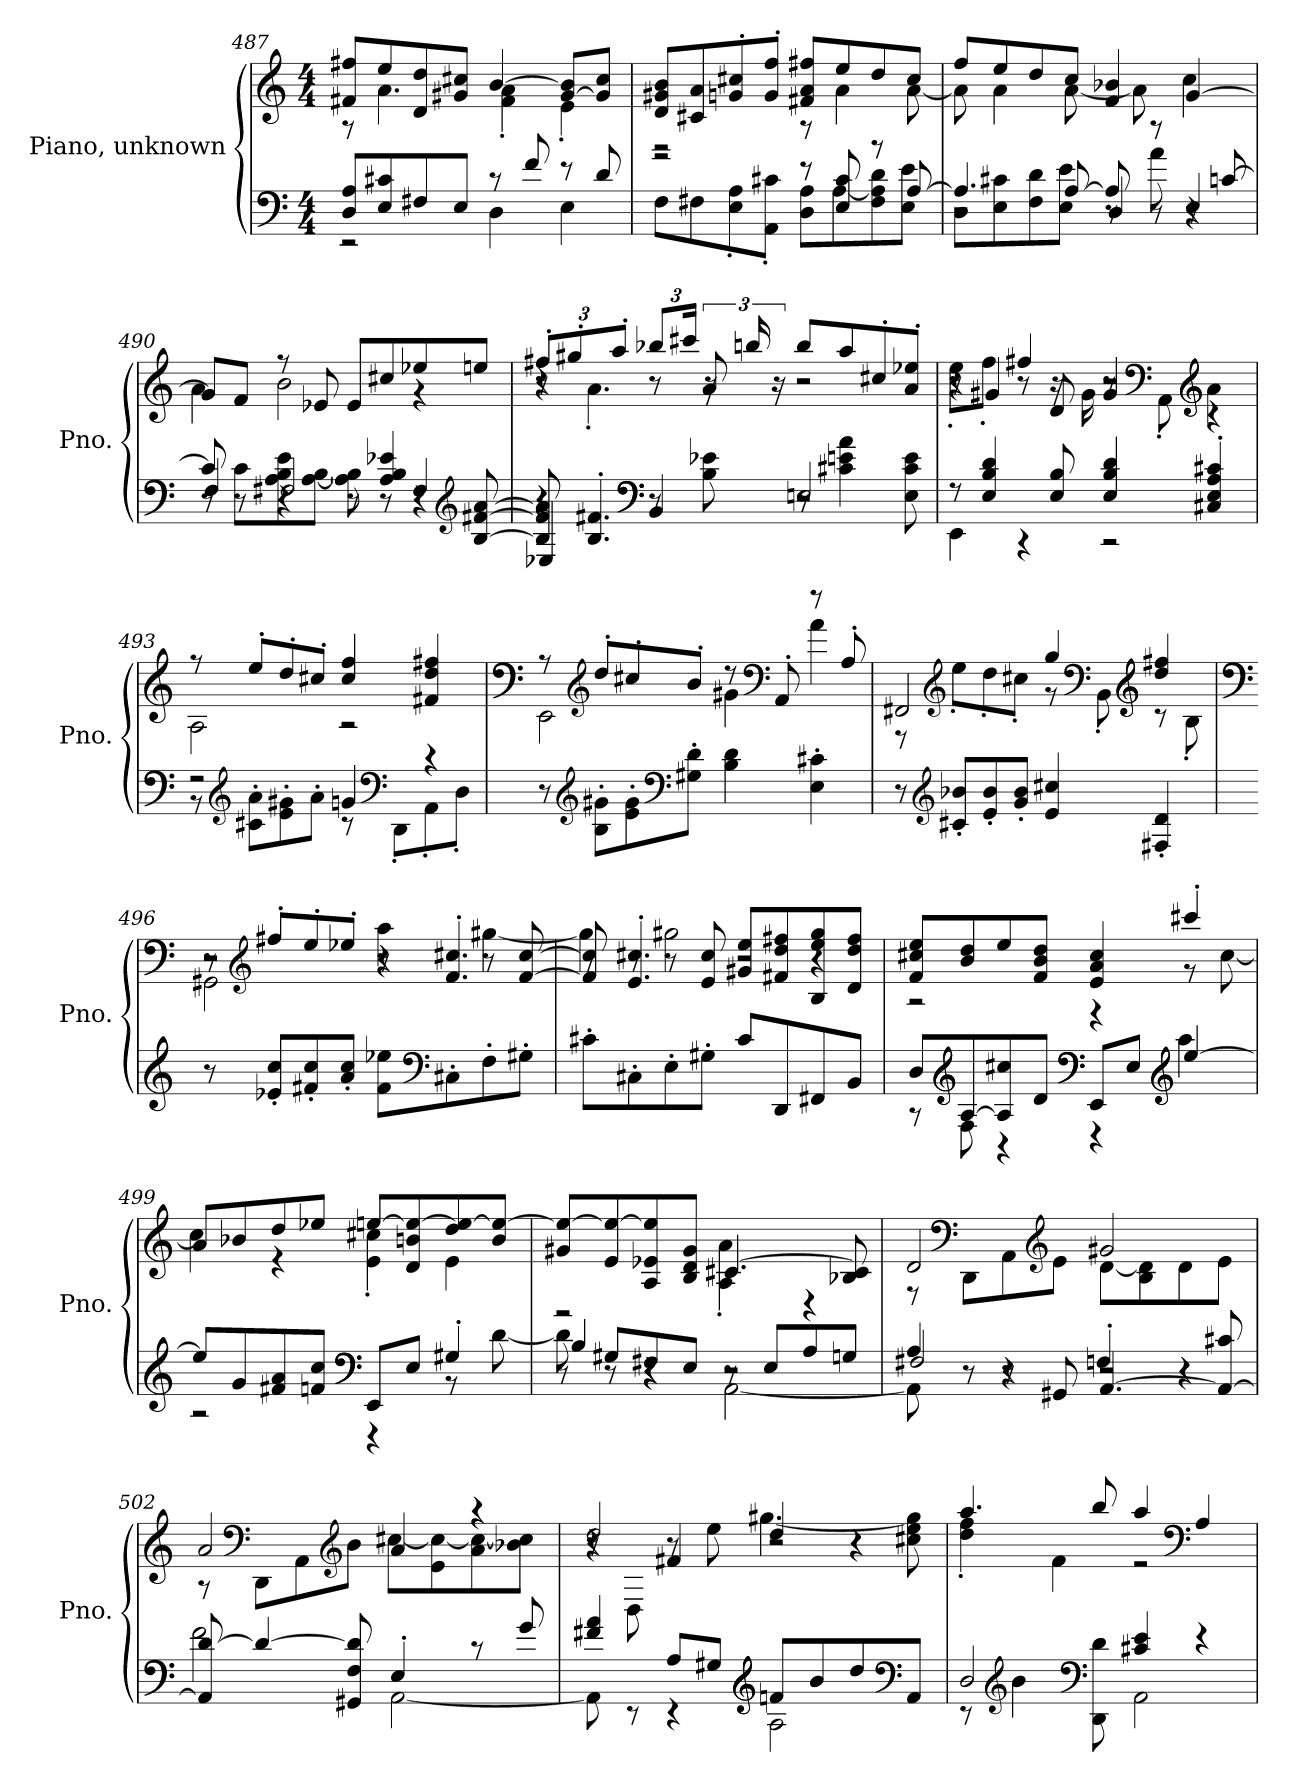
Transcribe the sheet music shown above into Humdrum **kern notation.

**kern	**kern
*part1	*part1
*staff2	*staff1
*I"Piano, unknown	*
*I'Pno.	*
*clefF4	*clefG2
*k[]	*k[]
*M4/4	*M4/4
=487	=487
*^	*^
8D/ 8A/L	2r	8f#X/ 8ff#X/L	8r
8E/ 8c#X/	.	8ee/	4.a\
8F#X/	.	8d/ 8dd/	.
8E/J	.	8g#X/ 8cc#X/J	.
8r	4D\	[4b/	4f#\' 4a\'
8f/	.	.	.
8r	4E\	[8g#/ 8b/]L	4e'\
8d/	.	8g#/] 8cc#/J	.
!!LO:PB:g=z	!!
=488	=488	=488	=488
2r	8F\L	8d/ 8g#X/ 8b/L	2r
.	8F#X\	8c#X/ 8a/	.
.	8E\' 8A\'	8gn/' 8cc#X/'	.
.	8AA\' 8c#X\'J	8g/' 8ff/'J	.
8r	8D\ 8A\L	8f#X/ 8a/ 8ff#X/L	8r
8E/ 8c#/	[8A\	8ee/	4a\
8r	8F#\ 8A\] 8d\	8dd/	.
[8A/	8E\ 8e\J	8cc#/J	[8a\
=489	=489	=489	=489
*	*^	*	*
4.A/]	8D\L	2r	8ff/L	8a\]
.	8E\ 8c#X\	.	8ee/	4a\
.	8F\ 8d\	.	8dd/	.
[8A/	8E\ 8e\J	.	8cc/J	[8a\
8A/]	8r	4D/	4f/ 4b-X/	8a\]
8r	8a\	.	.	8r
8r	4r	4E/	[4g/	4cc\
[8cn/	.	.	.	.
!!LO:LB:g=z	!!
=490	=490	=490	=490	=490
8c/]	8r	4F/	8g/L]	4a\
8r	8c\L	.	8f/J	.
4r	8A\ 8B\ 8e\	2F#X/	8r	2b\
.	[8A\ [8B\J	.	8e-X/	.
8r	8A\] 8B\]	.	8e-/L	.
4A/ 4B/ 4e-X/	8r	.	8cc#X/	.
.	4r	4F#/	8ee-X/	4r
*clefG2	*	*	*	*
[8B/ [8f#X/ [8a/	.	.	8een/J	.
*	*	*	*v	*v
=491	=491	=491	=491
*	*	*	*Xbrackettup
*	*	*	*^
*	*	*	*	*^
8B/] 8f#/] 8a/]	4r	4E-X/	12ff#X'/L	8r	4r
.	.	.	12gg#X'/	.	.
4.B/' 4.f#X/'	.	.	.	4.a'\	.
.	.	.	12aa'/J	.	.
*clefF4	*	*	*	*	*
.	8r	4BB/	12bb-X/L	.	8r
.	.	.	24ccc#X/Jk	.	.
*	*	*	*brackettup	*	*
.	8B\ 8e-X\	.	24r	.	8a/
.	.	.	24bbn/	.	.
.	.	.	24r	.	.
2r	8r	2En/	8bb/L	2r	2r
.	4c#X\ 4en\ 4a\	.	8aa/	.	.
.	.	.	8cc#X'/	.	.
.	8E\ 8c#\ 8e\	.	8a/' 8ee-X/'J	.	.
*	*v	*v	*	*	*
!!LO:LB:g=z	!!	!!
=492	=492	=492	=492	=492
8r	4EE\	4r	8ee'\L	8r
4E/ 4B/ 4d/	.	.	8ff'\J	4g#X/
.	4r	4ff#X/	8r	.
8E/ 8B/	.	.	16r	8d/
.	.	.	16g#\	.
4E/ 4B/ 4d/	2r	2r	8r	4g#/
*	*	*clefF4	*	*
.	.	.	8AA'\	.
*	*	*clefG2	*	*
4C#X/' 4E/' 4A/' 4c#X/'	.	.	4a\	4r
*	*	*	*v	*v
=493	=493	=493	=493
2r	8r	8r	2A\
*clefG2	*	*	*
.	8c#X\' 8a\'L	8ee'/L	.
.	8e\' 8g#X\'	8dd'/	.
.	8a'\J	8cc#X'/J	.
4gn/	8r	4cc#/ 4ff/	2r
*clefF4	*	*	*
.	8DD'\L	.	.
4r	8AA'\	4f#X/ 4dd/ 4ff#X/	.
.	8D'\J	.	.
*v	*v	*	*
!!LO:LB:g=z	!!
=494	=494	=494
*	*clefF4	*
8r	8r	2EE\
*clefG2	*clefG2	*
8B\' 8g#X\'L	8dd'/L	.
8e\' 8g#\'	8cc#X'/	.
*clefF4	*	*
8G#X\' 8d\'J	8b'/J	.
4B\ 4d\	8r	4g#X\
*	*clefF4	*
.	8AA'/	.
4E\' 4c#X\'	8r	4a\
.	8A'/	.
=495	=495	=495
8r	2FF#X/	8r
*clefG2	*clefG2	*
8c#X/' 8b-X/'L	.	8ee'\L
8e/' 8b-/'	.	8dd'\
8g/' 8b-/'J	.	8cc#X'\J
4e/ 4cc#X/	4gg/	8r
*	*clefF4	*
.	.	8BB'\
*	*clefG2	*
4F#X/' 4d/'	4dd/ 4ff#X/	8r
.	.	8B'\
*	*v	*v
!!LO:LB:g=z
=496	=496
*	*clefF4
*	*^
*	*	*^
8r	8r	2GG#X\	2r
*	*clefG2	*	*
8e-X/' 8cc/'L	8ff#X'/L	.	.
8f#X/' 8cc/'	8ee'/	.	.
8a/' 8cc/'J	8ee-X'/J	.	.
8f#\ 8ee-X\L	4r	4aa\	8r
*clefF4	*	*	*
8C#X'\	.	.	4.f/' 4.cc#X/'
8F'\	8r	[4gg#X\	.
8G#X'\J	[8f/ [8cc#/	.	.
=497	=497	=497	=497
8c#X'\L	8f/] 8cc#/]	4gg#\]	8r
8C#X'\	8r	.	4.e/' 4.cc#X/'
8E'\	8r	2gg#X\	.
8G#X'\J	8e/ 8cc#/	.	.
8c#/L	8g#X/ 8ee/L	.	2r
8DD/	8f#X/ 8dd/ 8ff#X/	.	.
8FF#X/	8B/ 8ee/ 8gg#/	4r	.
8BB/J	8d/ 8dd/ 8ff#/J	.	.
*	*	*v	*v
!!LO:LB:g=z
=498	=498	=498
*^	*	*
8D/L	8r	8f/ 8cc#X/ 8ee/L	2r
*clefG2	*	*	*
[8A/	8F\	8b/ 8dd/	.
8A/] 8cc#X/	4r	8ee/	.
8d/J	.	8f/ 8b/ 8dd/J	.
*clefF4	*	*	*
8EE/L	4r	4e/ 4a/ 4cc#/	4r
8E/J	.	.	.
*clefG2	*	*	*
[4ee/	4aa\	4ccc#X'/	8r
.	.	.	[8cc#\
=499	=499	=499	=499
8ee/L]	2r	8a/L	4cc#\]
8g/	.	8b-X/	.
8f#X/ 8a/	.	8dd/	4r
8fn/ 8cc/J	.	8ee-X/J	.
*clefF4	*	*	*
8EE/L	4r	[8een/L	4e\' 4cc#X\'
8E/J	.	8d/ 8bn/ 8ee/_	.
4G#X'/	8r	8dd/ 8ee/_	4e\
.	[8d\	8b/ 8ee/_J	.
=500	=500	=500	=500
*	*^	*	*
8r	8d\]	4B/	8g#X/ 8ee/_L	2r
8G#X/L	8r	.	8e/ 8ee/_	.
8F#X/	4r	4r	8A/ 8e-X/ 8ee/]	.
8E/J	.	.	8B/ 8d/ 8g#/J	.
8r	[2AA\	2r	[4.c#X/	4A\' 4a\'
8E/L	.	.	.	.
8A/	.	.	.	4r
8Gn/J	.	.	8B-X/ 8c#/]	.
!!LO:PB:g=z	!!
=501	=501	=501	=501	=501
4A/	8AA\]	2F#X/	2d/	8r
*	*	*	*clefF4	*
.	8r	.	.	8DD\L
8r	4r	.	.	8AA\
*	*	*	*clefG2	*
8GG#X/	.	.	.	8e\J
[4.AA/	2r	4Fn'/	2g#X/	[8d\L
.	.	.	.	8B\ 8d\]
.	.	4r	.	8d\
8AA/_ 8c#X/	.	.	.	8e\J
*	*v	*v	*	*
=502	=502	=502	=502
8AA/] [8d/	2f\	2a/	8r
*	*	*clefF4	*
4d/_	.	.	8DD\L
.	.	.	8AA\
*	*	*clefG2	*
8GG#X/ 8F/ 8d/]	.	.	8b\J
4E'/	[2AA\	4a/	[8cc#X\L
.	.	.	8e\ 8cc#\_
8r	.	4r	8a\ 8cc#\_
8g/	.	.	8b-X\ 8cc#\]J
!!LO:LB:g=z
=503	=503	=503	=503
*	*	*	*^
4f#X/ 4a/	8AA\]	2dd/	8r	4r
.	8r	.	8D\	.
8A/L	4r	.	8r	4f#X/
8G#X/J	.	.	8ee\	.
*clefG2	*	*	*	*
8fn/L	2A\	4dd/	[4.gg#X\	2r
8b/	.	.	.	.
8dd/	.	4r	.	.
*clefF4	*	*	*	*
8AA/J	.	.	8cc#X\ 8ee\ 8gg#\]	.
*	*	*	*v	*v
=504	=504	=504	=504
2D/	8r	4.aa/	4dd\' 4ff\'
*clefG2	*	*	*
.	4b\	.	.
.	.	.	4f\
*clefF4	*	*	*
.	8DD\ 8d\	8bb/	.
4c#X/ 4e/	2AA\	4aa/	2r
*	*	*clefF4	*
4r	.	4A/	.
*v	*v	*	*
*	*v	*v
=	=
*-	*-
